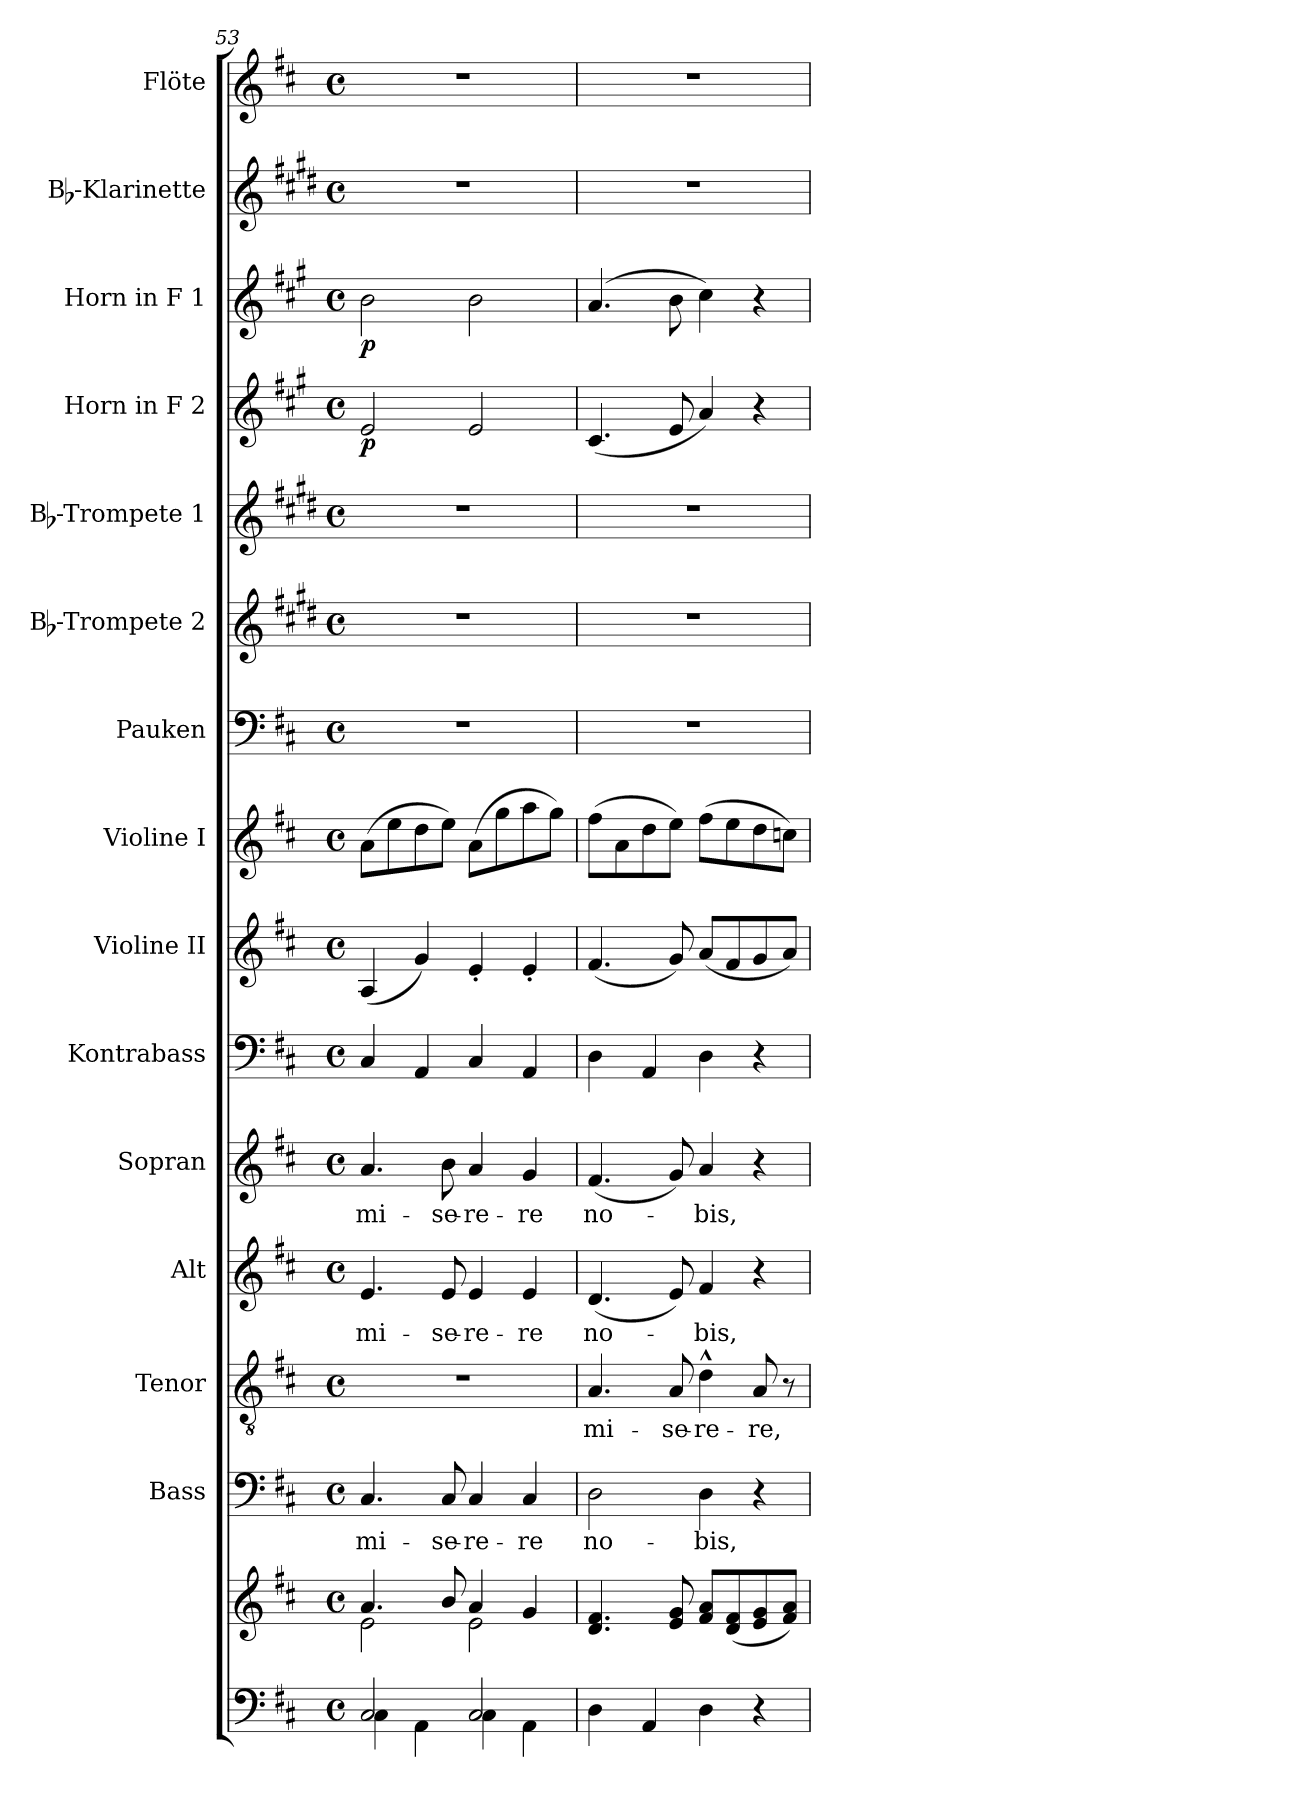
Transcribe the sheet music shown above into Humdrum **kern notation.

**kern	**kern	**kern	**text	**kern	**text	**kern	**text	**kern	**text	**kern	**kern	**kern	**kern	**kern	**kern	**kern	**dynam	**kern	**dynam	**kern	**kern
*part15	*part15	*part14	*part14	*part13	*part13	*part12	*part12	*part11	*part11	*part10	*part9	*part8	*part7	*part6	*part5	*part4	*part4	*part3	*part3	*part2	*part1
*staff16	*staff15	*staff14	*staff14	*staff13	*staff13	*staff12	*staff12	*staff11	*staff11	*staff10	*staff9	*staff8	*staff7	*staff6	*staff5	*staff4	*staff4	*staff3	*staff3	*staff2	*staff1
*	*	*I"Bass	*	*I"Tenor	*	*I"Alt	*	*I"Sopran	*	*I"Kontrabass	*I"Violine II	*I"Violine I	*I"Pauken	*I"Bb-Trompete 2	*I"Bb-Trompete 1	*I"Horn in F 2	*	*I"Horn in F 1	*	*I"Bb-Klarinette	*I"Flöte
*	*	*I'B.	*	*I'T.	*	*I'A.	*	*I'S.	*	*I'Kb.	*I'Vl. II	*I'Vl. I	*I'Pk.	*I'Bb Trp. 2	*I'Bb Trp. 1	*	*	*	*	*I'Bb Kl.	*I'Fl.
*clefF4	*clefG2	*clefF4	*	*clefGv2	*	*clefG2	*	*clefG2	*	*clefF4	*clefG2	*clefG2	*clefF4	*clefG2	*clefG2	*clefG2	*	*clefG2	*	*clefG2	*clefG2
*	*	*	*	*	*	*	*	*	*	*ITrd7c12	*	*	*	*ITrd1c2	*ITrd1c2	*ITrd4c7	*	*ITrd4c7	*	*ITrd1c2	*
*k[f#c#]	*k[f#c#]	*k[f#c#]	*	*k[f#c#]	*	*k[f#c#]	*	*k[f#c#]	*	*k[f#c#]	*k[f#c#]	*k[f#c#]	*k[f#c#]	*k[f#c#]	*k[f#c#]	*k[f#c#]	*	*k[f#c#]	*	*k[f#c#]	*k[f#c#]
*D:	*D:	*D:	*	*D:	*	*D:	*	*D:	*	*D:	*D:	*D:	*D:	*D:	*D:	*D:	*	*D:	*	*D:	*D:
*M4/4	*M4/4	*M4/4	*	*M4/4	*	*M4/4	*	*M4/4	*	*M4/4	*M4/4	*M4/4	*M4/4	*M4/4	*M4/4	*M4/4	*	*M4/4	*	*M4/4	*M4/4
*met(c)	*met(c)	*met(c)	*	*met(c)	*	*met(c)	*	*met(c)	*	*met(c)	*met(c)	*met(c)	*met(c)	*met(c)	*met(c)	*met(c)	*	*met(c)	*	*met(c)	*met(c)
=53	=53	=53	=53	=53	=53	=53	=53	=53	=53	=53	=53	=53	=53	=53	=53	=53	=53	=53	=53	=53	=53
*^	*^	*	*	*	*	*	*	*	*	*	*	*	*	*	*	*	*	*	*	*	*
!	!	!	!	!	!LO:LY:b	!	!	!	!LO:LY:b	!	!LO:LY:b	!	!	!	!	!	!	!	!LO:DY:b	!	!LO:DY:b	!	!
2C#/	4C#\	4.a/	2e\	4.C#/	mi-	1r	.	4.e/	mi-	4.a/	mi-	4CC#/	(<4A/	(>8a\L	1r	1r	1r	2A/	p	2e\	p	1r	1r
.	.	.	.	.	.	.	.	.	.	.	.	.	.	8ee\	.	.	.	.	.	.	.	.	.
.	4AA\	.	.	.	.	.	.	.	.	.	.	4AAA/	4g/)	8dd\	.	.	.	.	.	.	.	.	.
!	!	!	!	!	!LO:LY:b	!	!	!	!LO:LY:b	!	!LO:LY:b	!	!	!	!	!	!	!	!	!	!	!	!
.	.	8b/	.	8C#/	-se-	.	.	8e/	-se-	8b\	-se-	.	.	8ee\J)	.	.	.	.	.	.	.	.	.
!	!	!	!	!	!LO:LY:b	!	!	!	!LO:LY:b	!	!LO:LY:b	!	!	!	!	!	!	!	!	!	!	!	!
2C#/	4C#\	4a/	2e\	4C#/	-re-	.	.	4e/	-re-	4a/	-re-	4CC#/	4e'</	(>8a\L	.	.	.	2A/	.	2e\	.	.	.
.	.	.	.	.	.	.	.	.	.	.	.	.	.	8gg\	.	.	.	.	.	.	.	.	.
!	!	!	!	!	!LO:LY:b	!	!	!	!LO:LY:b	!	!LO:LY:b	!	!	!	!	!	!	!	!	!	!	!	!
.	4AA\	4g/	.	4C#/	-re	.	.	4e/	-re	4g/	-re	4AAA/	4e'</	8aa\	.	.	.	.	.	.	.	.	.
.	.	.	.	.	.	.	.	.	.	.	.	.	.	8gg\J)	.	.	.	.	.	.	.	.	.
*v	*v	*	*	*	*	*	*	*	*	*	*	*	*	*	*	*	*	*	*	*	*	*	*
*	*v	*v	*	*	*	*	*	*	*	*	*	*	*	*	*	*	*	*	*	*	*	*
!!LO:PB:g=z
=54	=54	=54	=54	=54	=54	=54	=54	=54	=54	=54	=54	=54	=54	=54	=54	=54	=54	=54	=54	=54	=54
!	!	!	!LO:LY:b	!	!LO:LY:b	!	!LO:LY:b	!	!LO:LY:b	!	!	!	!	!	!	!	!	!	!	!	!
4D\	4.d/ 4.f#/	2D\	no-	4.A/	mi-	(<4.d/	no-	(<4.f#/	no-	4DD\	(<4.f#/	(>8ff#\L	1r	1r	1r	(<4.F#/	.	(4.d/	.	1r	1r
.	.	.	.	.	.	.	.	.	.	.	.	8a\	.	.	.	.	.	.	.	.	.
4AA/	.	.	.	.	.	.	.	.	.	4AAA/	.	8dd\	.	.	.	.	.	.	.	.	.
!	!	!	!	!	!LO:LY:b	!	!	!	!	!	!	!	!	!	!	!	!	!	!	!	!
.	8e/ 8g/	.	.	8A/	-se-	8e/)	.	8g/)	.	.	8g/)	8ee\J)	.	.	.	8A/	.	8e\	.	.	.
!	!	!	!LO:LY:b	!	!LO:LY:b	!	!LO:LY:b	!	!LO:LY:b	!	!	!	!	!	!	!	!	!	!	!	!
4D\	8f#/ 8a/L	4D\	-bis,	4d^^>\	-re-	4f#/	-bis,	4a/	-bis,	4DD\	(<8a/L	(>8ff#\L	.	.	.	4d/)	.	4f#\)	.	.	.
.	(<8d/ 8f#/	.	.	.	.	.	.	.	.	.	8f#/	8ee\	.	.	.	.	.	.	.	.	.
!	!	!	!	!	!LO:LY:b	!	!	!	!	!	!	!	!	!	!	!	!	!	!	!	!
4r	8e/ 8g/	4r	.	8A/	-re,	4r	.	4r	.	4r	8g/	8dd\	.	.	.	4r	.	4r	.	.	.
.	8f#/ 8a/J)	.	.	8r	.	.	.	.	.	.	8a/J)	8ccn\J)	.	.	.	.	.	.	.	.	.
=	=	=	=	=	=	=	=	=	=	=	=	=	=	=	=	=	=	=	=	=	=
*-	*-	*-	*-	*-	*-	*-	*-	*-	*-	*-	*-	*-	*-	*-	*-	*-	*-	*-	*-	*-	*-
